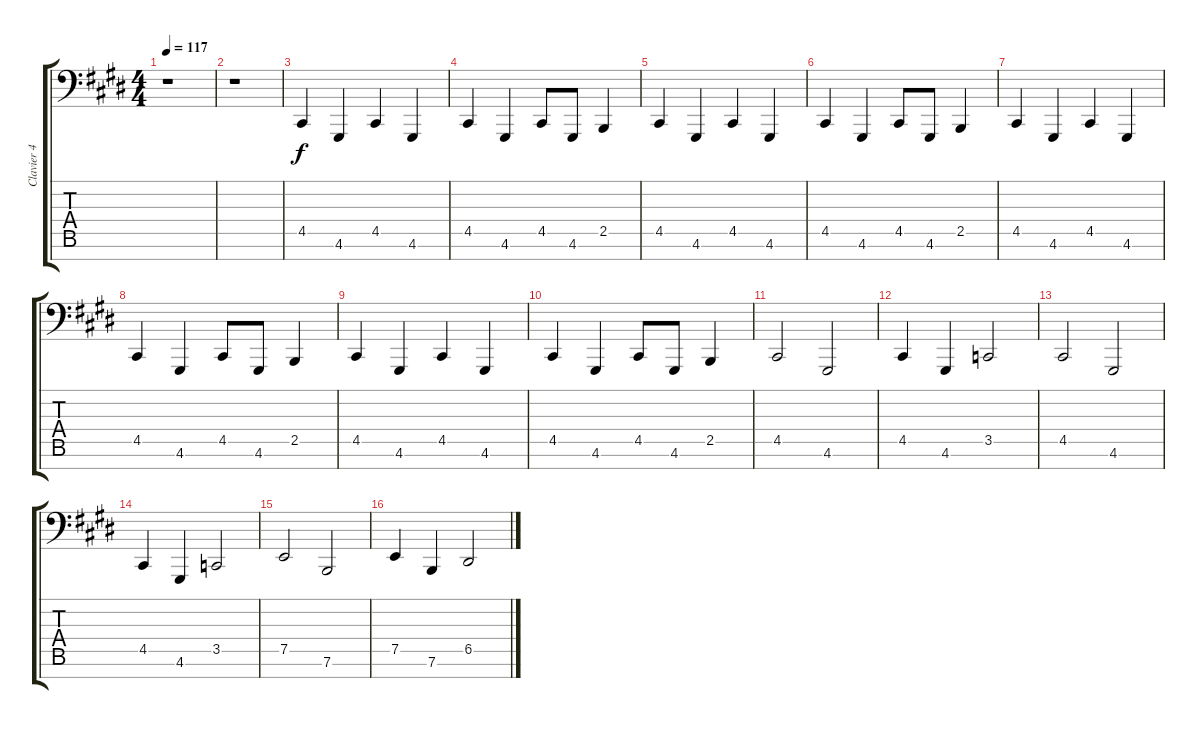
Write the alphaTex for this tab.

\track ("Clavier 4" "Clavier 4") {instrument timpani}
\staff {score tabs}
\tuning (E3 B2 G2 D2 A1 E1 B0) {hide}
\ts (4 4)
\tempo 117
\clef f4
\ks e
r.1{dy f} |
r.1 |
4.5.4 4.6.4 4.5.4 4.6.4 |
4.5.4 4.6.4 4.5.8 4.6.8 2.5.4 |
4.5.4 4.6.4 4.5.4 4.6.4 |
4.5.4 4.6.4 4.5.8 4.6.8 2.5.4 |
4.5.4 4.6.4 4.5.4 4.6.4 |
4.5.4 4.6.4 4.5.8 4.6.8 2.5.4 |
4.5.4 4.6.4 4.5.4 4.6.4 |
4.5.4 4.6.4 4.5.8 4.6.8 2.5.4 |
4.5.2 4.6.2 |
4.5.4 4.6.4 3.5.2 |
4.5.2 4.6.2 |
4.5.4 4.6.4 3.5.2 |
7.5.2 7.6.2 |
7.5.4 7.6.4 6.5.2
